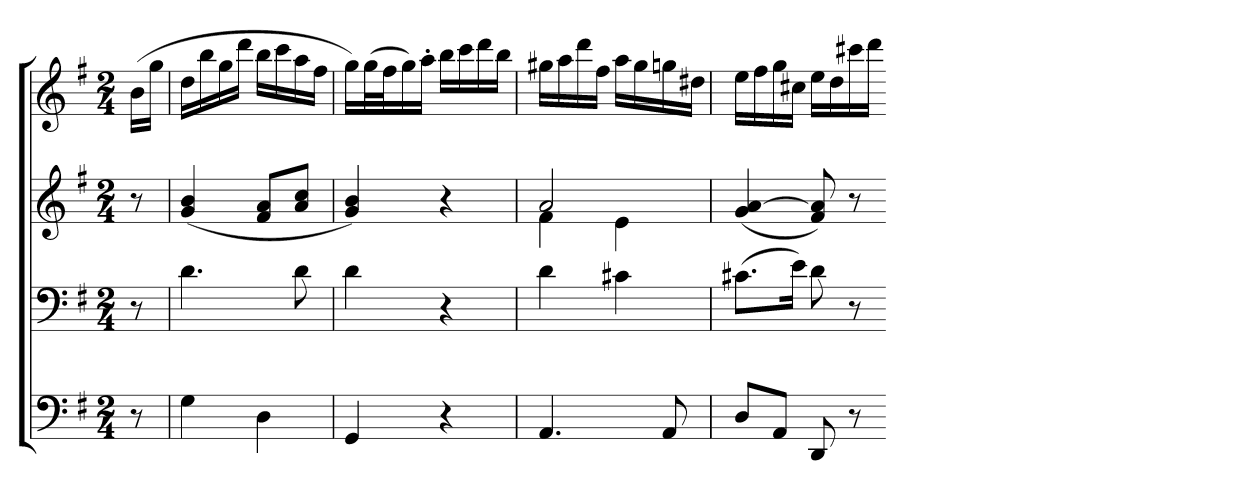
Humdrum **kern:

**kern	**kern	**kern	**kern
*part4	*part3	*part2	*part1
*staff4	*staff3	*staff2	*staff1
*clefF4	*clefF4	*clefG2	*clefG2
*k[f#]	*k[f#]	*k[f#]	*k[f#]
*G:	*G:	*G:	*G:
*M2/4	*M2/4	*M2/4	*M2/4
=	=	=	=
8r	8r	8r	(16bLL
.	.	.	16ggJJ
=19	=19	=19	=19
4G	4.d	(4g 4b	16ddLL
.	.	.	16bb
.	.	.	16gg
.	.	.	16dddJJ
4D	.	8f# 8aL	16bbLL
.	.	.	16ccc
.	8d	8a 8ccJ	16aa
.	.	.	16ff#JJ
=20	=20	=20	=20
4GG	4d	4g 4b)	16ggLL)
.	.	.	(32ggL
.	.	.	32ff#J
.	.	.	16gg)
.	.	.	16aa'JJ
4r	4r	4r	16bbLL
.	.	.	16ccc
.	.	.	16ddd
.	.	.	16bbJJ
=21	=21	=21	=21
*	*	*^	*
4.AA	4d	2a	4f#	16gg#XLL
.	.	.	.	16aa
.	.	.	.	16ddd
.	.	.	.	16ff#JJ
.	4c#X	.	4e	16aaLL
.	.	.	.	16gg#
8AA	.	.	.	16ggn
.	.	.	.	16dd#XJJ
*	*	*v	*v	*
=22	=22	=22	=22
8DL	(8.c#XL	(4g [4a	16eeLL
.	.	.	16ff#
8AAJ	.	.	16gg
.	16eJk)	.	16cc#XJJ
8DD	8d	8f# 8a])	16eeLL
.	.	.	16dd
8r	8r	8r	16ccc#X
.	.	.	16dddJJ
=-	=-	=-	=-
*-	*-	*-	*-
